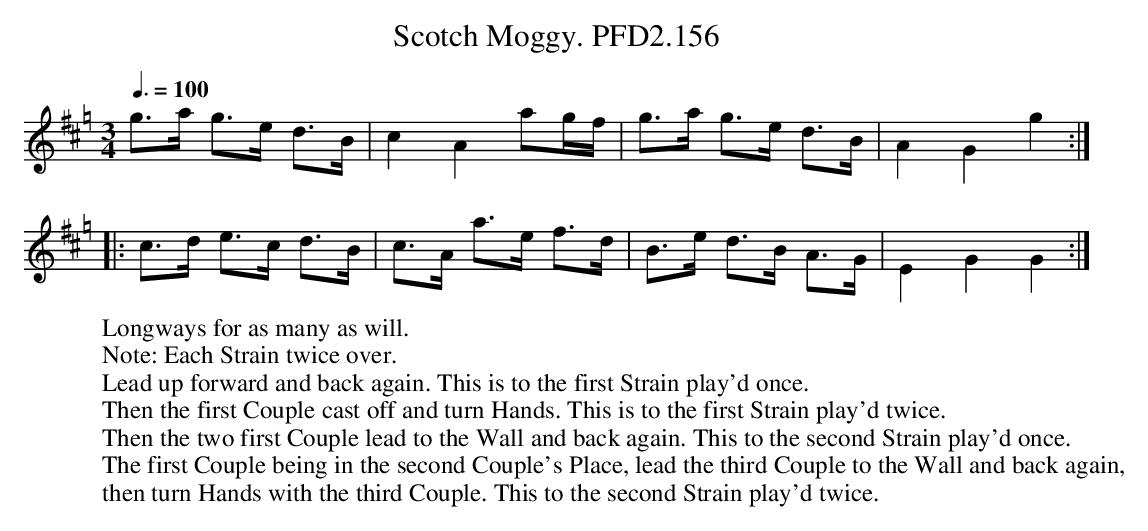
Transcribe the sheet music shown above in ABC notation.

X:1
T:Scotch Moggy. PFD2.156
M:3/4
L:1/8
W:Longways for as many as will.
W:Note: Each Strain twice over.
W:Lead up forward and back again. This is to the first Strain play'd once.
W:Then the first Couple cast off and turn Hands. This is to the first Strain play'd twice.
W:Then the two first Couple lead to the Wall and back again. This to the second Strain play'd once.
W:The first Couple being in the second Couple's Place, lead the third Couple to the Wall and back again,
W:then turn Hands with the third Couple. This to the second Strain play'd twice.
Q:3/8=100
K:Hp
g>a g>e d>B | c2A2 ag/f/ | g>a g>e d>B | A2 G2 g2 :|
|: c>d e>c d>B | c>A a>e f>d | B>e d>B A>G | E2 G2 G2 :|
